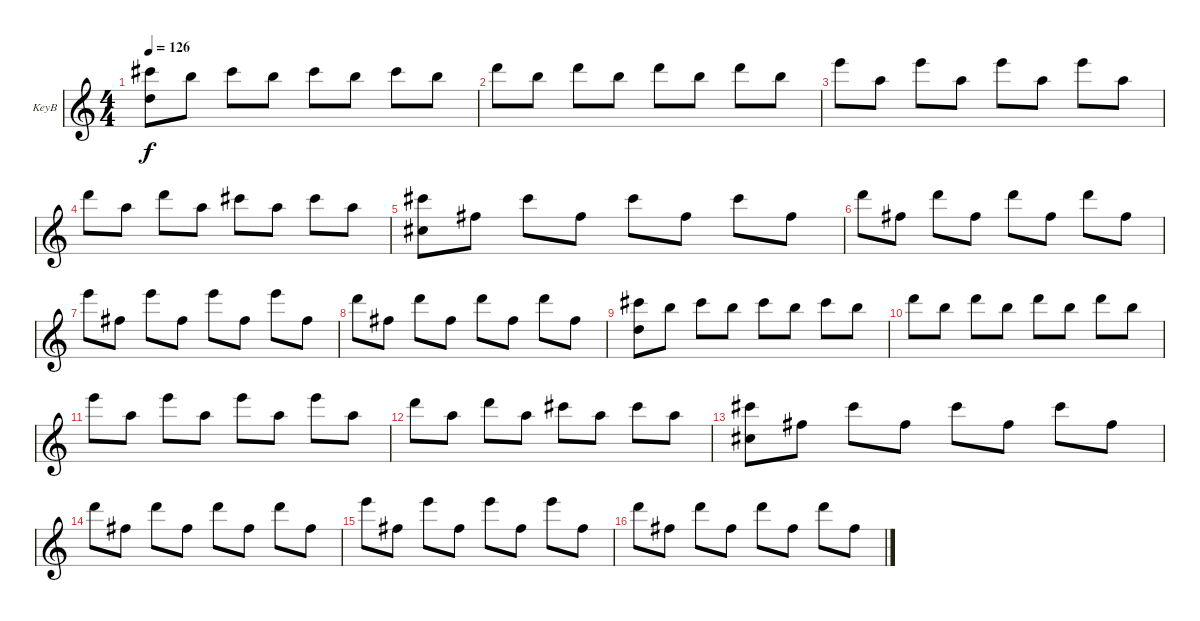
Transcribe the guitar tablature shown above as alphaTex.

\bracketExtendMode groupsimilarinstruments
\firstSystemTrackNameOrientation horizontal
\otherSystemsTrackNameOrientation horizontal
\track ("KeyBoard" "KeyB") {instrument stringensemble2}
\staff {score}
\tuning (E4 B3 G3 D3 A2 E2)
\displaytranspose 12
\ts (4 4)
\tempo 126
\clef g2
\ks c
(9.1 7.3).8{dy f} 7.1.8 9.1.8 7.1.8 9.1.8 7.1.8 9.1.8 7.1.8 |
10.1.8 7.1.8 10.1.8 7.1.8 10.1.8 7.1.8 10.1.8 7.1.8 |
12.1.8 10.2.8 12.1.8 10.2.8 12.1.8 10.2.8 12.1.8 10.2.8 |
10.1.8 10.2.8 10.1.8 10.2.8 9.1.8 10.2.8 9.1.8 10.2.8 |
(9.1 11.4).8 11.3.8 9.1.8 11.3.8 9.1.8 11.3.8 9.1.8 11.3.8 |
10.1.8 11.3.8 10.1.8 11.3.8 10.1.8 11.3.8 10.1.8 11.3.8 |
12.1.8 11.3.8 12.1.8 11.3.8 12.1.8 11.3.8 12.1.8 11.3.8 |
10.1.8 11.3.8 10.1.8 11.3.8 10.1.8 11.3.8 10.1.8 11.3.8 |
(9.1 7.3).8 7.1.8 9.1.8 7.1.8 9.1.8 7.1.8 9.1.8 7.1.8 |
10.1.8 7.1.8 10.1.8 7.1.8 10.1.8 7.1.8 10.1.8 7.1.8 |
12.1.8 10.2.8 12.1.8 10.2.8 12.1.8 10.2.8 12.1.8 10.2.8 |
10.1.8 10.2.8 10.1.8 10.2.8 9.1.8 10.2.8 9.1.8 10.2.8 |
(9.1 11.4).8 11.3.8 9.1.8 11.3.8 9.1.8 11.3.8 9.1.8 11.3.8 |
10.1.8 11.3.8 10.1.8 11.3.8 10.1.8 11.3.8 10.1.8 11.3.8 |
12.1.8 11.3.8 12.1.8 11.3.8 12.1.8 11.3.8 12.1.8 11.3.8 |
10.1.8 11.3.8 10.1.8 11.3.8 10.1.8 11.3.8 10.1.8 11.3.8
